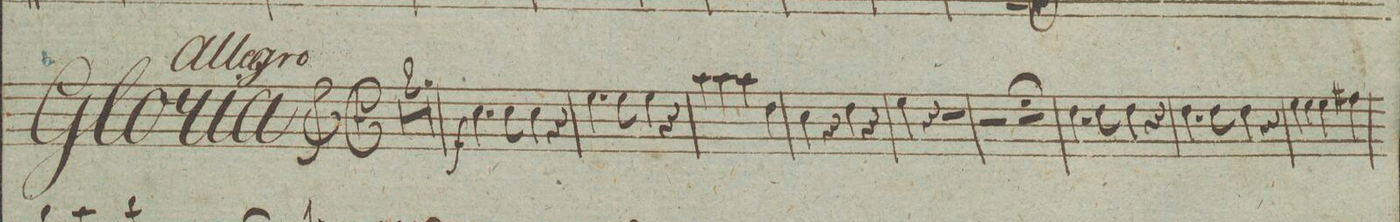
**kern	**dynam
*I"Oboe I	*
*clefG2	*
*k[]	*
*met(c|)	*
*M2/2	*
1r	.
=2	=2
1r	.
=3	=3
4.cc\	f
8cc\	.
4cc\	.
4r	.
=4	=4
4.ee\	.
8ee\	.
4ee\	.
4r	.
=5	=5
4aa\	.
4aa\	.
4aa\	.
4dd\	.
=6	=6
4cc\	.
4r	.
4dd\	.
4r	.
=7	=7
4ee\	.
4r	.
2r	.
=8	=8
2r	.
2r;	.
=9	=9
4.dd\	.
8dd\	.
4dd\	.
4r	.
=10	=10
4.dd\	.
8dd\	.
4dd\	.
4r	.
=11	=11
4ee\	.
4ee\	.
4ee\	.
4ff#X\	.
=12	=12
*-	*-
